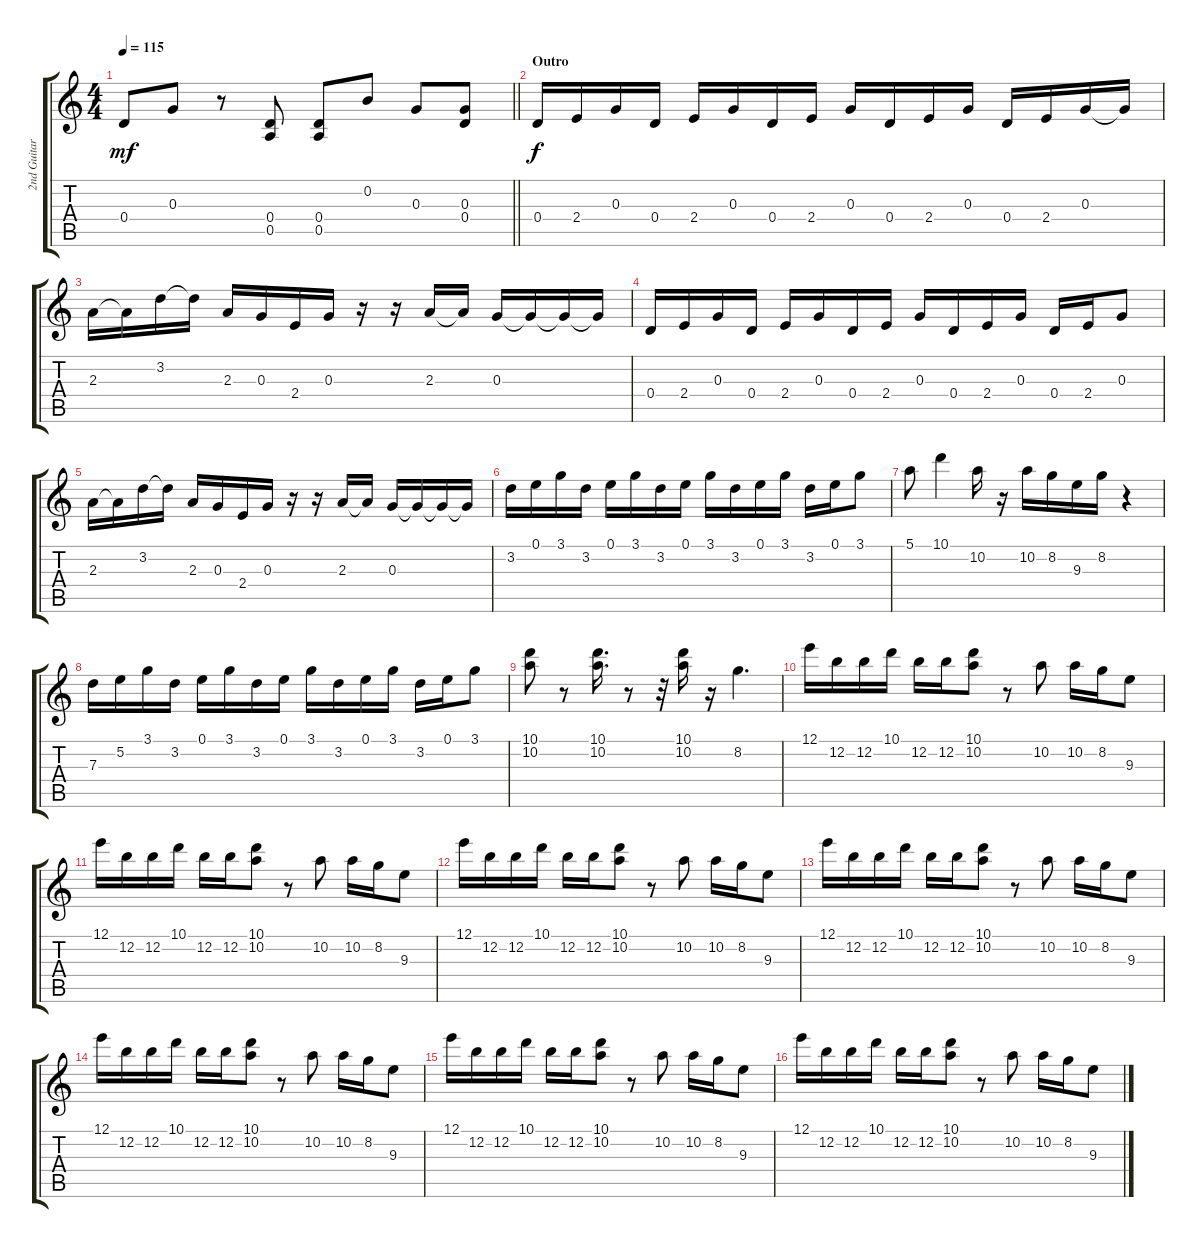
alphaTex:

\track ("2nd Guitar" "2nd Guitar") {instrument overdrivenguitar}
\staff {score tabs}
\tuning (E4 B3 G3 D3 A2 E2) {hide}
\ts (4 4)
\tempo 115
\clef g2
\barLineRight lightlight
\ks c
0.4.8{dy mf} 0.3.8 r.8 (0.4 0.5).8 (0.4 0.5).8 0.2.8 0.3.8 (0.3 0.4).8 |
\section ("" "Outro")
0.4.16{dy f} 2.4.16 0.3.16 0.4.16 2.4.16 0.3.16 0.4.16 2.4.16 0.3.16 0.4.16 2.4.16 0.3.16 0.4.16 2.4.16 0.3.16 0.3{t}.16 |
2.3.16 2.3{t}.16 3.2.16 3.2{t}.16 2.3.16 0.3.16 2.4.16 0.3.16 r.16 r.16 2.3.16 2.3{t}.16 0.3.16 0.3{t}.16 0.3{t}.16 0.3{t}.16 |
0.4.16 2.4.16 0.3.16 0.4.16 2.4.16 0.3.16 0.4.16 2.4.16 0.3.16 0.4.16 2.4.16 0.3.16 0.4.16 2.4.16 0.3.8 |
2.3.16 2.3{t}.16 3.2.16 3.2{t}.16 2.3.16 0.3.16 2.4.16 0.3.16 r.16 r.16 2.3.16 2.3{t}.16 0.3.16 0.3{t}.16 0.3{t}.16 0.3{t}.16 |
3.2.16 0.1.16 3.1.16 3.2.16 0.1.16 3.1.16 3.2.16 0.1.16 3.1.16 3.2.16 0.1.16 3.1.16 3.2.16 0.1.16 3.1.8 |
5.1.8 10.1.4 10.2.16 r.16 10.2.16 8.2.16 9.3.16 8.2.16 r.4 |
7.3.16 5.2.16 3.1.16 3.2.16 0.1.16 3.1.16 3.2.16 0.1.16 3.1.16 3.2.16 0.1.16 3.1.16 3.2.16 0.1.16 3.1.8 |
(10.1 10.2).8 r.8 (10.1 10.2).16{d} r.8 r.32 (10.1 10.2).16 r.16 8.2.4{d} |
12.1.16 12.2.16 12.2.16 10.1.16 12.2.16 12.2.16 (10.1 10.2).8 r.8 10.2.8 10.2.16 8.2.16 9.3.8 |
12.1.16 12.2.16 12.2.16 10.1.16 12.2.16 12.2.16 (10.1 10.2).8 r.8 10.2.8 10.2.16 8.2.16 9.3.8 |
12.1.16 12.2.16 12.2.16 10.1.16 12.2.16 12.2.16 (10.1 10.2).8 r.8 10.2.8 10.2.16 8.2.16 9.3.8 |
12.1.16 12.2.16 12.2.16 10.1.16 12.2.16 12.2.16 (10.1 10.2).8 r.8 10.2.8 10.2.16 8.2.16 9.3.8 |
12.1.16 12.2.16 12.2.16 10.1.16 12.2.16 12.2.16 (10.1 10.2).8 r.8 10.2.8 10.2.16 8.2.16 9.3.8 |
12.1.16 12.2.16 12.2.16 10.1.16 12.2.16 12.2.16 (10.1 10.2).8 r.8 10.2.8 10.2.16 8.2.16 9.3.8 |
12.1.16 12.2.16 12.2.16 10.1.16 12.2.16 12.2.16 (10.1 10.2).8 r.8 10.2.8 10.2.16 8.2.16 9.3.8
